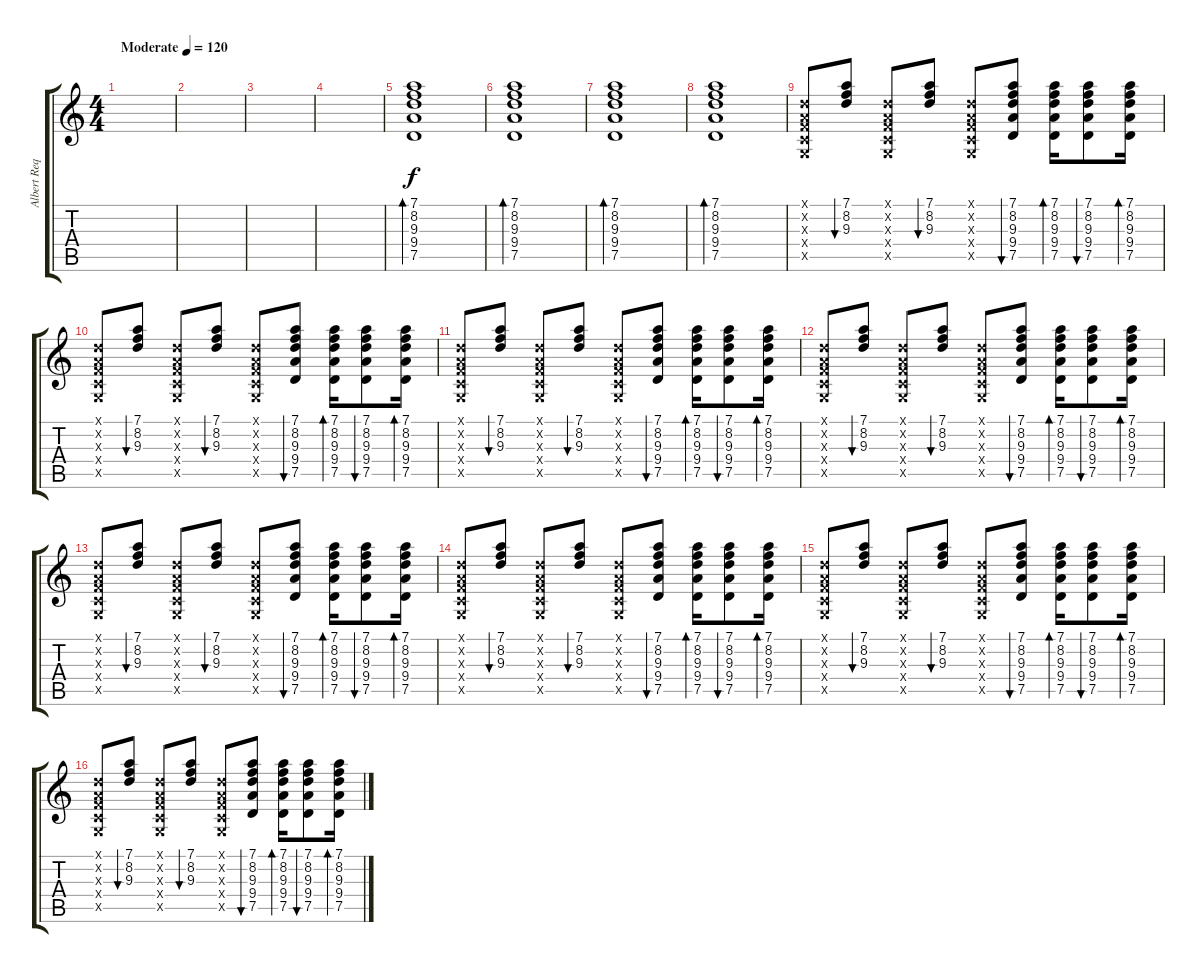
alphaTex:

\track ("Albert Requena" "Albert Req") {instrument distortionguitar}
\staff {score tabs}
\tuning (D4 A3 F3 C3 G2 D2) {hide}
\ts (4 4)
\tempo (120 "Moderate")
\clef g2
\ks c
|
|
|
|
(7.1 8.2 9.3 9.4 7.5).1{bd 240 volume 10} |
(7.1 8.2 9.3 9.4 7.5).1{bd 240} |
(7.1 8.2 9.3 9.4 7.5).1{bd 240} |
(7.1 8.2 9.3 9.4 7.5).1{bd 240} |
(0.1{x} 0.2{x} 0.3{x} 0.4{x} 0.5{x}).8 (7.1 8.2 9.3).8{bu 60} (0.1{x} 0.2{x} 0.3{x} 0.4{x} 0.5{x}).8 (7.1 8.2 9.3).8{bu 60} (0.1{x} 0.2{x} 0.3{x} 0.4{x} 0.5{x}).8 (7.1 8.2 9.3 9.4 7.5).8{bu 60} (7.1 8.2 9.3 9.4 7.5).16{bd 60} (7.1 8.2 9.3 9.4 7.5).8{bu 60} (7.1 8.2 9.3 9.4 7.5).16{bd 60} |
(0.1{x} 0.2{x} 0.3{x} 0.4{x} 0.5{x}).8 (7.1 8.2 9.3).8{bu 60} (0.1{x} 0.2{x} 0.3{x} 0.4{x} 0.5{x}).8 (7.1 8.2 9.3).8{bu 60} (0.1{x} 0.2{x} 0.3{x} 0.4{x} 0.5{x}).8 (7.1 8.2 9.3 9.4 7.5).8{bu 60} (7.1 8.2 9.3 9.4 7.5).16{bd 60} (7.1 8.2 9.3 9.4 7.5).8{bu 60} (7.1 8.2 9.3 9.4 7.5).16{bd 60} |
(0.1{x} 0.2{x} 0.3{x} 0.4{x} 0.5{x}).8 (7.1 8.2 9.3).8{bu 60} (0.1{x} 0.2{x} 0.3{x} 0.4{x} 0.5{x}).8 (7.1 8.2 9.3).8{bu 60} (0.1{x} 0.2{x} 0.3{x} 0.4{x} 0.5{x}).8 (7.1 8.2 9.3 9.4 7.5).8{bu 60} (7.1 8.2 9.3 9.4 7.5).16{bd 60} (7.1 8.2 9.3 9.4 7.5).8{bu 60} (7.1 8.2 9.3 9.4 7.5).16{bd 60} |
(0.1{x} 0.2{x} 0.3{x} 0.4{x} 0.5{x}).8 (7.1 8.2 9.3).8{bu 60} (0.1{x} 0.2{x} 0.3{x} 0.4{x} 0.5{x}).8 (7.1 8.2 9.3).8{bu 60} (0.1{x} 0.2{x} 0.3{x} 0.4{x} 0.5{x}).8 (7.1 8.2 9.3 9.4 7.5).8{bu 60} (7.1 8.2 9.3 9.4 7.5).16{bd 60} (7.1 8.2 9.3 9.4 7.5).8{bu 60} (7.1 8.2 9.3 9.4 7.5).16{bd 60} |
(0.1{x} 0.2{x} 0.3{x} 0.4{x} 0.5{x}).8 (7.1 8.2 9.3).8{bu 60} (0.1{x} 0.2{x} 0.3{x} 0.4{x} 0.5{x}).8 (7.1 8.2 9.3).8{bu 60} (0.1{x} 0.2{x} 0.3{x} 0.4{x} 0.5{x}).8 (7.1 8.2 9.3 9.4 7.5).8{bu 60} (7.1 8.2 9.3 9.4 7.5).16{bd 60} (7.1 8.2 9.3 9.4 7.5).8{bu 60} (7.1 8.2 9.3 9.4 7.5).16{bd 60} |
(0.1{x} 0.2{x} 0.3{x} 0.4{x} 0.5{x}).8 (7.1 8.2 9.3).8{bu 60} (0.1{x} 0.2{x} 0.3{x} 0.4{x} 0.5{x}).8 (7.1 8.2 9.3).8{bu 60} (0.1{x} 0.2{x} 0.3{x} 0.4{x} 0.5{x}).8 (7.1 8.2 9.3 9.4 7.5).8{bu 60} (7.1 8.2 9.3 9.4 7.5).16{bd 60} (7.1 8.2 9.3 9.4 7.5).8{bu 60} (7.1 8.2 9.3 9.4 7.5).16{bd 60} |
(0.1{x} 0.2{x} 0.3{x} 0.4{x} 0.5{x}).8 (7.1 8.2 9.3).8{bu 60} (0.1{x} 0.2{x} 0.3{x} 0.4{x} 0.5{x}).8 (7.1 8.2 9.3).8{bu 60} (0.1{x} 0.2{x} 0.3{x} 0.4{x} 0.5{x}).8 (7.1 8.2 9.3 9.4 7.5).8{bu 60} (7.1 8.2 9.3 9.4 7.5).16{bd 60} (7.1 8.2 9.3 9.4 7.5).8{bu 60} (7.1 8.2 9.3 9.4 7.5).16{bd 60} |
(0.1{x} 0.2{x} 0.3{x} 0.4{x} 0.5{x}).8 (7.1 8.2 9.3).8{bu 60} (0.1{x} 0.2{x} 0.3{x} 0.4{x} 0.5{x}).8 (7.1 8.2 9.3).8{bu 60} (0.1{x} 0.2{x} 0.3{x} 0.4{x} 0.5{x}).8 (7.1 8.2 9.3 9.4 7.5).8{bu 60} (7.1 8.2 9.3 9.4 7.5).16{bd 60} (7.1 8.2 9.3 9.4 7.5).8{bu 60} (7.1 8.2 9.3 9.4 7.5).16{bd 60}
